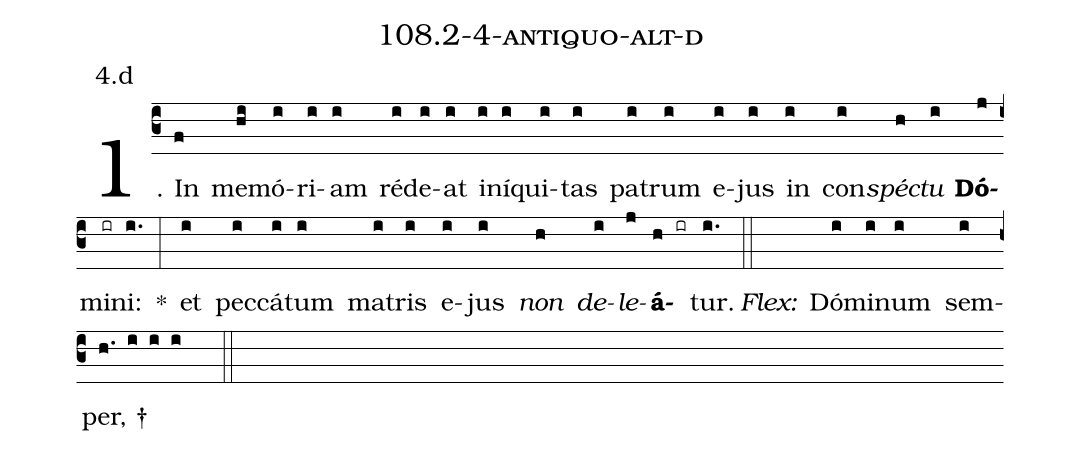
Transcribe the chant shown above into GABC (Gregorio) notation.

name: 108.2-4-antiquo-alt-d;
annotation: 4.d;
%%
(c3)1. In(f) me(hi)mó(i)ri(i)am(i) réd(i)e(i)at(i) in(i)í(i)qui(i)tas(i) pa(i)trum(i) e(i)jus(i) in(i) con(i)<i>spéc</i>(h)<i>tu</i>(i) <b>Dó</b>(j)mi(ir)ni:(i.) *(:) et(i) pec(i)cá(i)tum(i) ma(i)tris(i) e(i)jus(i) <i>non</i>(h) <i>de</i>(i)<i>le</i>(j)<b>á</b>(h ir)tur.(i.) (::)
<i>Flex:</i>()  Dó(i)mi(i)num(i) sem(i)per, †(h. i i i  ::)
